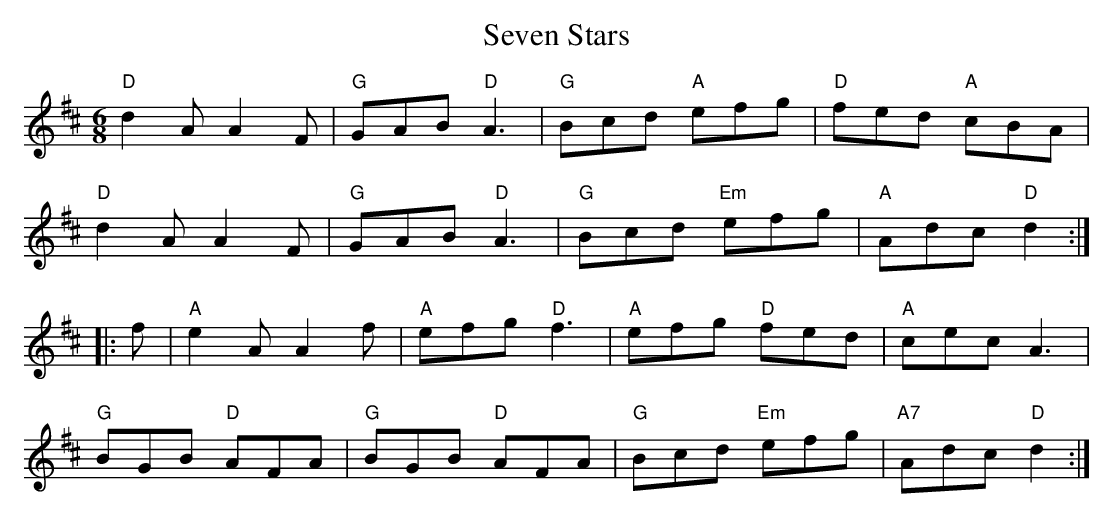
X:1
T:Seven Stars
M:6/8
K:D
"D"d2A A2F|"G"GAB "D"A3|"G"Bcd "A"efg|"D"fed "A"cBA|
"D"d2A A2F|"G"GAB "D"A3|"G"Bcd "Em"efg|"A"Adc "D"d2:|
|:f|"A"e2A A2f|"A"efg "D"f3|"A"efg "D"fed|"A"cec A3|
"G"BGB "D"AFA|"G"BGB "D"AFA|"G"Bcd "Em"efg|"A7"Adc "D"d2:|
